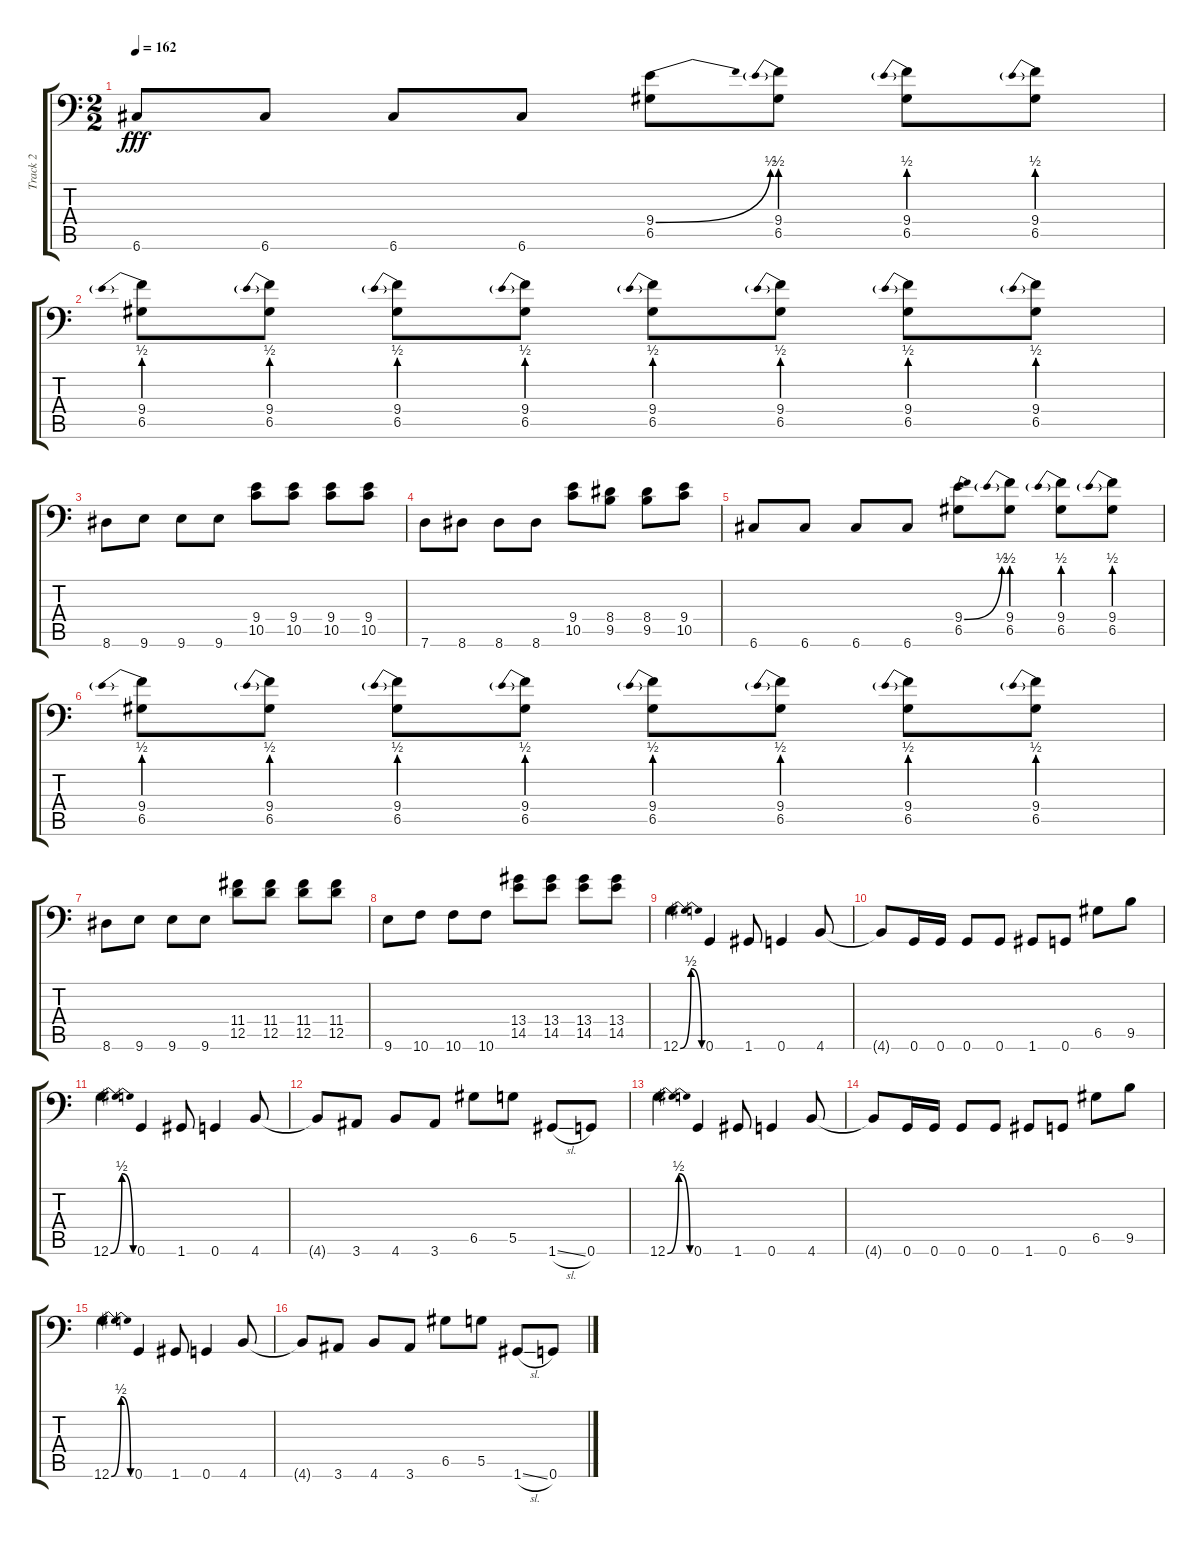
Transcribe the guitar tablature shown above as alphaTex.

\track ("Track 2" "Track 2") {instrument distortionguitar}
\staff {score tabs}
\tuning (A3 E3 C3 G2 D2 G1) {hide}
\ts (2 2)
\tempo 162
\clef f4
\ks c
6.6.8{dy fff} 6.6.8 6.6.8 6.6.8 (9.4{be (bend 0 0 60 2)} 6.5).8 (9.4{be (prebend 0 2 60 2)} 6.5).8 (9.4{be (prebend 0 2 60 2)} 6.5).8 (9.4{be (prebend 0 2 60 2)} 6.5).8 |
(9.4{be (prebend 0 2 60 2)} 6.5).8 (9.4{be (prebend 0 2 60 2)} 6.5).8 (9.4{be (prebend 0 2 60 2)} 6.5).8 (9.4{be (prebend 0 2 60 2)} 6.5).8 (9.4{be (prebend 0 2 60 2)} 6.5).8 (9.4{be (prebend 0 2 60 2)} 6.5).8 (9.4{be (prebend 0 2 60 2)} 6.5).8 (9.4{be (prebend 0 2 60 2)} 6.5).8 |
8.6.8 9.6.8 9.6.8 9.6.8 (9.4 10.5).8 (9.4 10.5).8 (9.4 10.5).8 (9.4 10.5).8 |
7.6.8 8.6.8 8.6.8 8.6.8 (9.4 10.5).8 (8.4 9.5).8 (8.4 9.5).8 (9.4 10.5).8 |
6.6.8 6.6.8 6.6.8 6.6.8 (9.4{be (bend 0 0 60 2)} 6.5).8 (9.4{be (prebend 0 2 60 2)} 6.5).8 (9.4{be (prebend 0 2 60 2)} 6.5).8 (9.4{be (prebend 0 2 60 2)} 6.5).8 |
(9.4{be (prebend 0 2 60 2)} 6.5).8 (9.4{be (prebend 0 2 60 2)} 6.5).8 (9.4{be (prebend 0 2 60 2)} 6.5).8 (9.4{be (prebend 0 2 60 2)} 6.5).8 (9.4{be (prebend 0 2 60 2)} 6.5).8 (9.4{be (prebend 0 2 60 2)} 6.5).8 (9.4{be (prebend 0 2 60 2)} 6.5).8 (9.4{be (prebend 0 2 60 2)} 6.5).8 |
8.6.8 9.6.8 9.6.8 9.6.8 (11.4 12.5).8 (11.4 12.5).8 (11.4 12.5).8 (11.4 12.5).8 |
9.6.8 10.6.8 10.6.8 10.6.8 (13.4 14.5).8 (13.4 14.5).8 (13.4 14.5).8 (13.4 14.5).8 |
12.6{be (bendrelease 0 0 30 2 30 2 60 0)}.4 0.6.4 1.6.8 0.6.4 4.6.8 |
4.6{t}.8 0.6.16 0.6.16 0.6.8 0.6.8 1.6.8 0.6.8 6.5.8 9.5.8 |
12.6{be (bendrelease 0 0 30 2 30 2 60 0)}.4 0.6.4 1.6.8 0.6.4 4.6.8 |
4.6{t}.8 3.6.8 4.6.8 3.6.8 6.5.8 5.5.8 1.6{sl}.8 0.6.8 |
12.6{be (bendrelease 0 0 30 2 30 2 60 0)}.4 0.6.4 1.6.8 0.6.4 4.6.8 |
4.6{t}.8 0.6.16 0.6.16 0.6.8 0.6.8 1.6.8 0.6.8 6.5.8 9.5.8 |
12.6{be (bendrelease 0 0 30 2 30 2 60 0)}.4 0.6.4 1.6.8 0.6.4 4.6.8 |
4.6{t}.8 3.6.8 4.6.8 3.6.8 6.5.8 5.5.8 1.6{sl}.8 0.6.8
